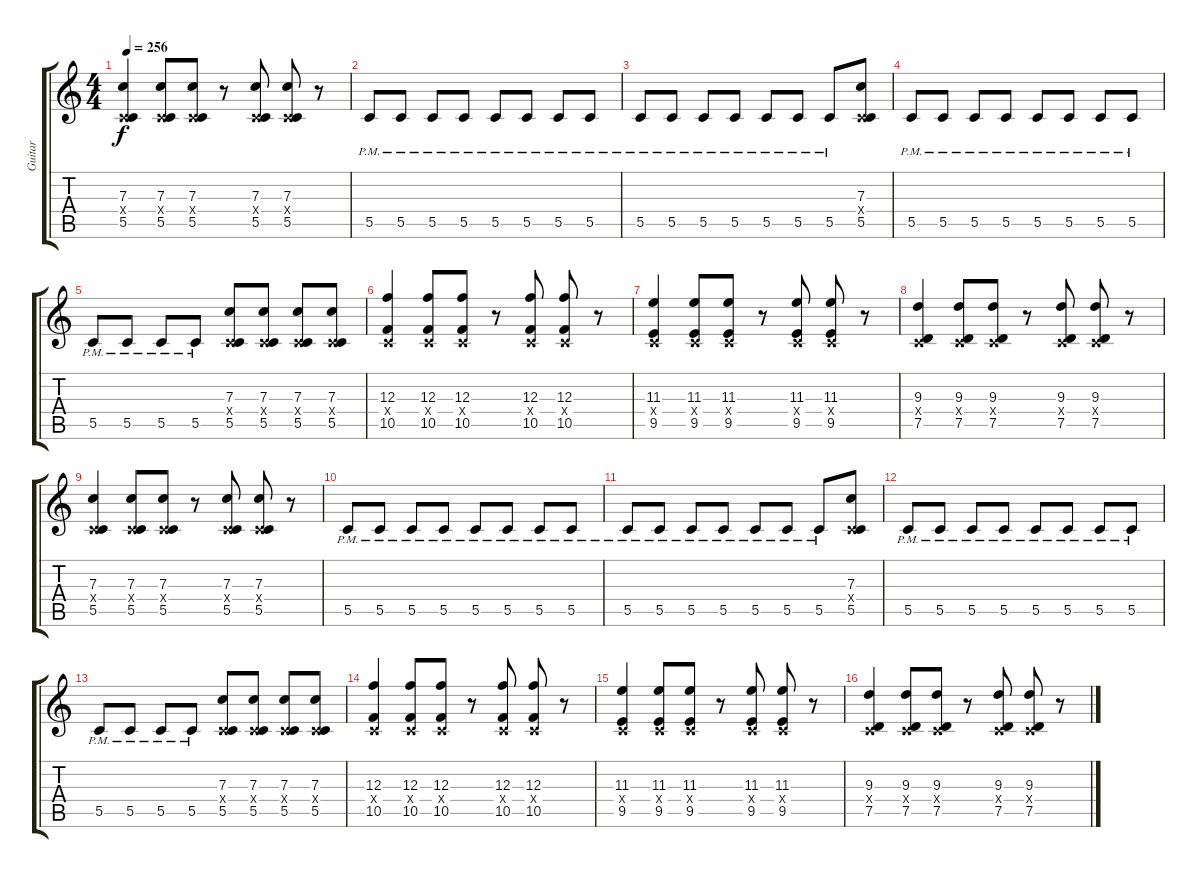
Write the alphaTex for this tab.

\track ("Guitar" "Guitar") {instrument distortionguitar}
\staff {score tabs}
\tuning (D4 A3 F3 C3 G2 C2) {hide}
\ts (4 4)
\tempo 256
\clef g2
\ks c
(7.3 0.4{x} 5.5).4{dy f} (7.3 0.4{x} 5.5).8 (7.3 0.4{x} 5.5).8 r.8 (7.3 0.4{x} 5.5).8 (7.3 0.4{x} 5.5).8 r.8 |
5.5{pm}.8 5.5{pm}.8 5.5{pm}.8 5.5{pm}.8 5.5{pm}.8 5.5{pm}.8 5.5{pm}.8 5.5{pm}.8 |
5.5{pm}.8 5.5{pm}.8 5.5{pm}.8 5.5{pm}.8 5.5{pm}.8 5.5{pm}.8 5.5{pm}.8 (7.3 0.4{x} 5.5).8 |
5.5{pm}.8 5.5{pm}.8 5.5{pm}.8 5.5{pm}.8 5.5{pm}.8 5.5{pm}.8 5.5{pm}.8 5.5{pm}.8 |
5.5{pm}.8 5.5{pm}.8 5.5{pm}.8 5.5{pm}.8 (7.3 0.4{x} 5.5).8 (7.3 0.4{x} 5.5).8 (7.3 0.4{x} 5.5).8 (7.3 0.4{x} 5.5).8 |
(12.3 0.4{x} 10.5).4 (12.3 0.4{x} 10.5).8 (12.3 0.4{x} 10.5).8 r.8 (12.3 0.4{x} 10.5).8 (12.3 0.4{x} 10.5).8 r.8 |
(11.3 0.4{x} 9.5).4 (11.3 0.4{x} 9.5).8 (11.3 0.4{x} 9.5).8 r.8 (11.3 0.4{x} 9.5).8 (11.3 0.4{x} 9.5).8 r.8 |
(9.3 0.4{x} 7.5).4 (9.3 0.4{x} 7.5).8 (9.3 0.4{x} 7.5).8 r.8 (9.3 0.4{x} 7.5).8 (9.3 0.4{x} 7.5).8 r.8 |
(7.3 0.4{x} 5.5).4 (7.3 0.4{x} 5.5).8 (7.3 0.4{x} 5.5).8 r.8 (7.3 0.4{x} 5.5).8 (7.3 0.4{x} 5.5).8 r.8 |
5.5{pm}.8 5.5{pm}.8 5.5{pm}.8 5.5{pm}.8 5.5{pm}.8 5.5{pm}.8 5.5{pm}.8 5.5{pm}.8 |
5.5{pm}.8 5.5{pm}.8 5.5{pm}.8 5.5{pm}.8 5.5{pm}.8 5.5{pm}.8 5.5{pm}.8 (7.3 0.4{x} 5.5).8 |
5.5{pm}.8 5.5{pm}.8 5.5{pm}.8 5.5{pm}.8 5.5{pm}.8 5.5{pm}.8 5.5{pm}.8 5.5{pm}.8 |
5.5{pm}.8 5.5{pm}.8 5.5{pm}.8 5.5{pm}.8 (7.3 0.4{x} 5.5).8 (7.3 0.4{x} 5.5).8 (7.3 0.4{x} 5.5).8 (7.3 0.4{x} 5.5).8 |
(12.3 0.4{x} 10.5).4 (12.3 0.4{x} 10.5).8 (12.3 0.4{x} 10.5).8 r.8 (12.3 0.4{x} 10.5).8 (12.3 0.4{x} 10.5).8 r.8 |
(11.3 0.4{x} 9.5).4 (11.3 0.4{x} 9.5).8 (11.3 0.4{x} 9.5).8 r.8 (11.3 0.4{x} 9.5).8 (11.3 0.4{x} 9.5).8 r.8 |
(9.3 0.4{x} 7.5).4 (9.3 0.4{x} 7.5).8 (9.3 0.4{x} 7.5).8 r.8 (9.3 0.4{x} 7.5).8 (9.3 0.4{x} 7.5).8 r.8
